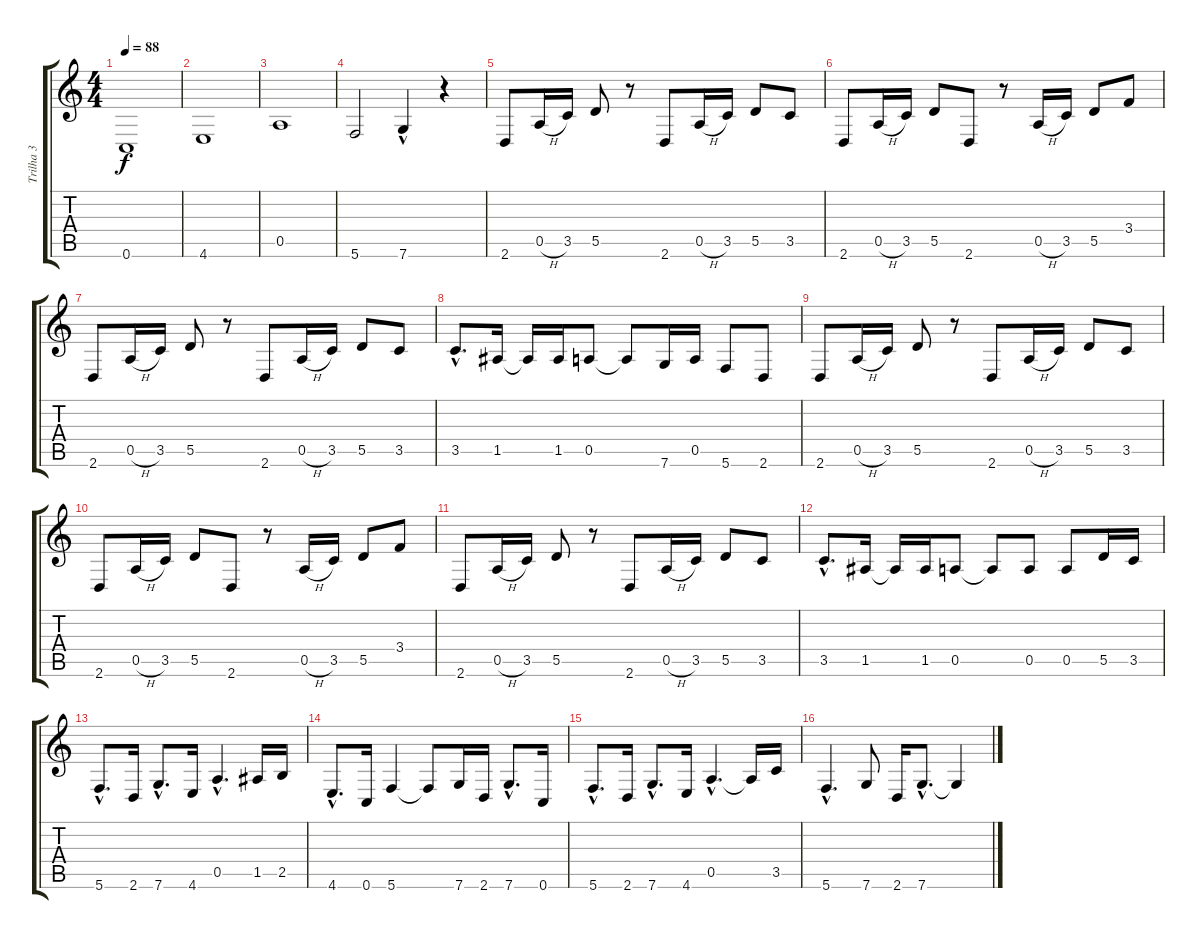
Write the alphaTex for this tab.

\track ("Trilha 3" "Trilha 3") {instrument electricguitarclean}
\staff {score tabs}
\tuning (E4 B3 G3 D3 A2 C2) {hide}
\ts (4 4)
\tempo 88
\clef g2
\ks c
0.6.1{dy f} |
4.6.1 |
0.5.1 |
5.6.2 7.6{hac}.4 r.4 |
2.6.8{volume 8 instrument electricguitarclean} 0.5{h}.16 3.5.16 5.5.8 r.8 2.6.8 0.5{h}.16 3.5.16 5.5.8 3.5.8 |
2.6.8 0.5{h}.16 3.5.16 5.5.8 2.6.8 r.8 0.5{h}.16 3.5.16 5.5.8 3.4.8 |
2.6.8 0.5{h}.16 3.5.16 5.5.8 r.8 2.6.8 0.5{h}.16 3.5.16 5.5.8 3.5.8 |
3.5{hac}.8{d} 1.5.16 1.5{t}.16 1.5.16 0.5.8 0.5{t}.8 7.6.16 0.5.16 5.6.8 2.6.8 |
2.6.8 0.5{h}.16 3.5.16 5.5.8 r.8 2.6.8 0.5{h}.16 3.5.16 5.5.8 3.5.8 |
2.6.8 0.5{h}.16 3.5.16 5.5.8 2.6.8 r.8 0.5{h}.16 3.5.16 5.5.8 3.4.8 |
2.6.8 0.5{h}.16 3.5.16 5.5.8 r.8 2.6.8 0.5{h}.16 3.5.16 5.5.8 3.5.8 |
3.5{hac}.8{d} 1.5.16 1.5{t}.16 1.5.16 0.5.8 0.5{t}.8 0.5.8 0.5.8 5.5.16 3.5.16 |
5.6{hac}.8{d} 2.6.16 7.6{hac}.8{d} 4.6.16 0.5{hac}.4{d} 1.5.16 2.5.16 |
4.6{hac}.8{d} 0.6.16 5.6.4 5.6{t}.8 7.6.16 2.6.16 7.6{hac}.8{d} 0.6.16 |
5.6{hac}.8{d} 2.6.16 7.6{hac}.8{d} 4.6.16 0.5{hac}.4{d} 0.5{t}.16 3.5.16 |
5.6{hac}.4{d} 7.6.8 2.6.16 7.6{hac}.8{d} 7.6{t}.4
